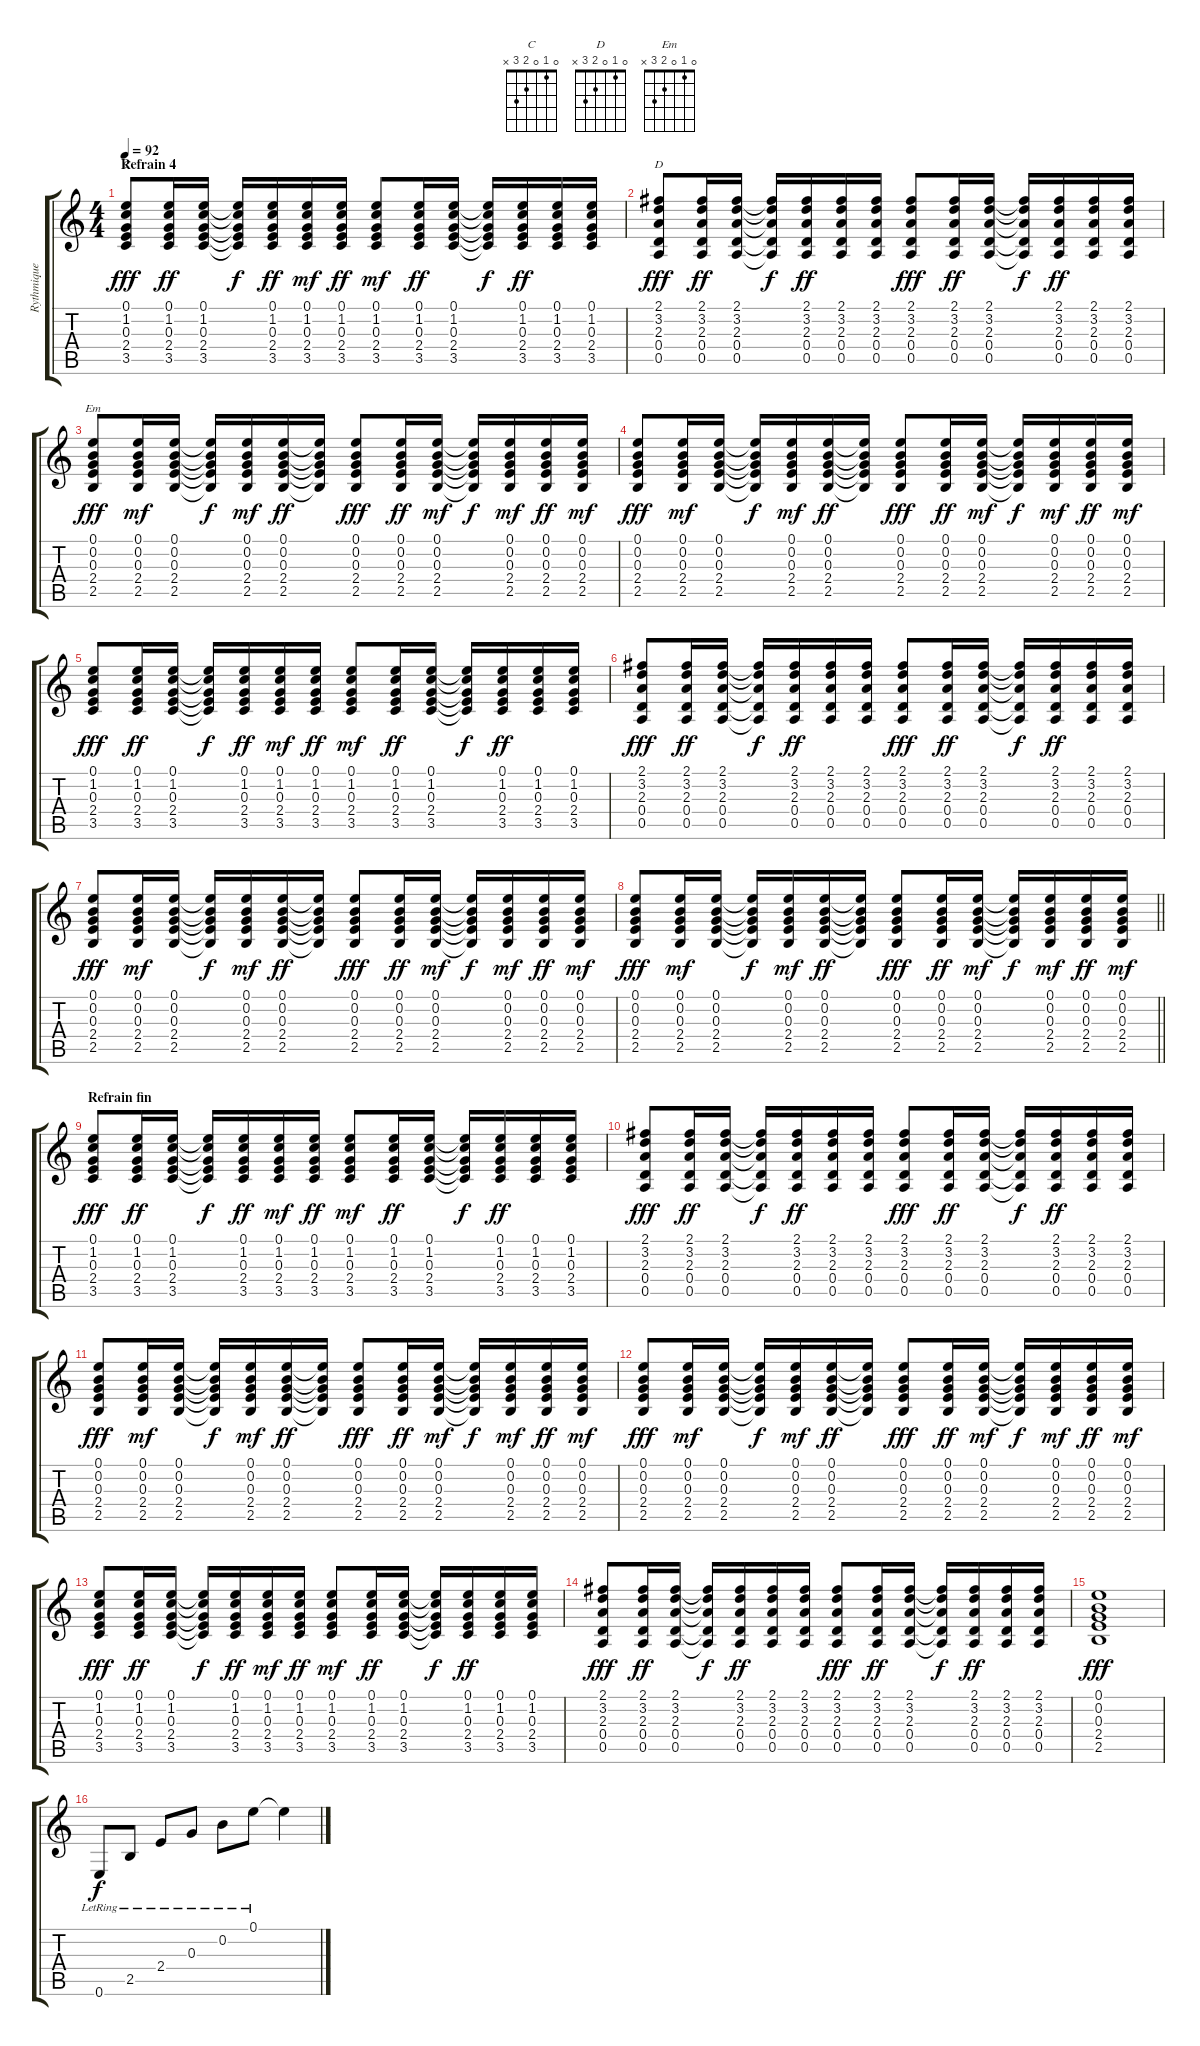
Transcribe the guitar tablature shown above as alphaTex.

\track ("Rythmique" "Rythmique") {instrument acousticguitarsteel}
\staff {score tabs}
\tuning (E4 B3 G3 D3 A2 E2) {hide}
\chord ("C" 0 1 0 2 3 x)
\chord ("D" 0 1 0 2 3 x)
\chord ("Em" 0 1 0 2 3 x)
\ts (4 4)
\section ("" "Refrain 4")
\tempo 92
\clef g2
\ks c
(0.1 1.2 0.3 2.4 3.5).8{ch "C" dy fff} (0.1 1.2 0.3 2.4 3.5).16{dy ff} (0.1 1.2 0.3 2.4 3.5).16 (0.1{t} 1.2{t} 0.3{t} 2.4{t} 3.5{t}).16{dy f} (0.1 1.2 0.3 2.4 3.5).16{dy ff} (0.1 1.2 0.3 2.4 3.5).16{dy mf} (0.1 1.2 0.3 2.4 3.5).16{dy ff} (0.1 1.2 0.3 2.4 3.5).8{dy mf} (0.1 1.2 0.3 2.4 3.5).16{dy ff} (0.1 1.2 0.3 2.4 3.5).16 (0.1{t} 1.2{t} 0.3{t} 2.4{t} 3.5{t}).16{dy f} (0.1 1.2 0.3 2.4 3.5).16{dy ff} (0.1 1.2 0.3 2.4 3.5).16 (0.1 1.2 0.3 2.4 3.5).16 |
(2.1 3.2 2.3 0.4 0.5).8{ch "D" dy fff} (2.1 3.2 2.3 0.4 0.5).16{dy ff} (2.1 3.2 2.3 0.4 0.5).16 (2.1{t} 3.2{t} 2.3{t} 0.4{t} 0.5{t}).16{dy f} (2.1 3.2 2.3 0.4 0.5).16{dy ff} (2.1 3.2 2.3 0.4 0.5).16 (2.1 3.2 2.3 0.4 0.5).16 (2.1 3.2 2.3 0.4 0.5).8{dy fff} (2.1 3.2 2.3 0.4 0.5).16{dy ff} (2.1 3.2 2.3 0.4 0.5).16 (2.1{t} 3.2{t} 2.3{t} 0.4{t} 0.5{t}).16{dy f} (2.1 3.2 2.3 0.4 0.5).16{dy ff} (2.1 3.2 2.3 0.4 0.5).16 (2.1 3.2 2.3 0.4 0.5).16 |
(0.1 0.2 0.3 2.4 2.5).8{ch "Em" dy fff} (0.1 0.2 0.3 2.4 2.5).16{dy mf} (0.1 0.2 0.3 2.4 2.5).16 (0.1{t} 0.2{t} 0.3{t} 2.4{t} 2.5{t}).16{dy f} (0.1 0.2 0.3 2.4 2.5).16{dy mf} (0.1 0.2 0.3 2.4 2.5).16{dy ff} (0.1{t} 0.2{t} 0.3{t} 2.4{t} 2.5{t}).16 (0.1 0.2 0.3 2.4 2.5).8{dy fff} (0.1 0.2 0.3 2.4 2.5).16{dy ff} (0.1 0.2 0.3 2.4 2.5).16{dy mf} (0.1{t} 0.2{t} 0.3{t} 2.4{t} 2.5{t}).16{dy f} (0.1 0.2 0.3 2.4 2.5).16{dy mf} (0.1 0.2 0.3 2.4 2.5).16{dy ff} (0.1 0.2 0.3 2.4 2.5).16{dy mf} |
(0.1 0.2 0.3 2.4 2.5).8{dy fff} (0.1 0.2 0.3 2.4 2.5).16{dy mf} (0.1 0.2 0.3 2.4 2.5).16 (0.1{t} 0.2{t} 0.3{t} 2.4{t} 2.5{t}).16{dy f} (0.1 0.2 0.3 2.4 2.5).16{dy mf} (0.1 0.2 0.3 2.4 2.5).16{dy ff} (0.1{t} 0.2{t} 0.3{t} 2.4{t} 2.5{t}).16 (0.1 0.2 0.3 2.4 2.5).8{dy fff} (0.1 0.2 0.3 2.4 2.5).16{dy ff} (0.1 0.2 0.3 2.4 2.5).16{dy mf} (0.1{t} 0.2{t} 0.3{t} 2.4{t} 2.5{t}).16{dy f} (0.1 0.2 0.3 2.4 2.5).16{dy mf} (0.1 0.2 0.3 2.4 2.5).16{dy ff} (0.1 0.2 0.3 2.4 2.5).16{dy mf} |
(0.1 1.2 0.3 2.4 3.5).8{dy fff} (0.1 1.2 0.3 2.4 3.5).16{dy ff} (0.1 1.2 0.3 2.4 3.5).16 (0.1{t} 1.2{t} 0.3{t} 2.4{t} 3.5{t}).16{dy f} (0.1 1.2 0.3 2.4 3.5).16{dy ff} (0.1 1.2 0.3 2.4 3.5).16{dy mf} (0.1 1.2 0.3 2.4 3.5).16{dy ff} (0.1 1.2 0.3 2.4 3.5).8{dy mf} (0.1 1.2 0.3 2.4 3.5).16{dy ff} (0.1 1.2 0.3 2.4 3.5).16 (0.1{t} 1.2{t} 0.3{t} 2.4{t} 3.5{t}).16{dy f} (0.1 1.2 0.3 2.4 3.5).16{dy ff} (0.1 1.2 0.3 2.4 3.5).16 (0.1 1.2 0.3 2.4 3.5).16 |
(2.1 3.2 2.3 0.4 0.5).8{dy fff} (2.1 3.2 2.3 0.4 0.5).16{dy ff} (2.1 3.2 2.3 0.4 0.5).16 (2.1{t} 3.2{t} 2.3{t} 0.4{t} 0.5{t}).16{dy f} (2.1 3.2 2.3 0.4 0.5).16{dy ff} (2.1 3.2 2.3 0.4 0.5).16 (2.1 3.2 2.3 0.4 0.5).16 (2.1 3.2 2.3 0.4 0.5).8{dy fff} (2.1 3.2 2.3 0.4 0.5).16{dy ff} (2.1 3.2 2.3 0.4 0.5).16 (2.1{t} 3.2{t} 2.3{t} 0.4{t} 0.5{t}).16{dy f} (2.1 3.2 2.3 0.4 0.5).16{dy ff} (2.1 3.2 2.3 0.4 0.5).16 (2.1 3.2 2.3 0.4 0.5).16 |
(0.1 0.2 0.3 2.4 2.5).8{dy fff} (0.1 0.2 0.3 2.4 2.5).16{dy mf} (0.1 0.2 0.3 2.4 2.5).16 (0.1{t} 0.2{t} 0.3{t} 2.4{t} 2.5{t}).16{dy f} (0.1 0.2 0.3 2.4 2.5).16{dy mf} (0.1 0.2 0.3 2.4 2.5).16{dy ff} (0.1{t} 0.2{t} 0.3{t} 2.4{t} 2.5{t}).16 (0.1 0.2 0.3 2.4 2.5).8{dy fff} (0.1 0.2 0.3 2.4 2.5).16{dy ff} (0.1 0.2 0.3 2.4 2.5).16{dy mf} (0.1{t} 0.2{t} 0.3{t} 2.4{t} 2.5{t}).16{dy f} (0.1 0.2 0.3 2.4 2.5).16{dy mf} (0.1 0.2 0.3 2.4 2.5).16{dy ff} (0.1 0.2 0.3 2.4 2.5).16{dy mf} |
\barLineRight lightlight
(0.1 0.2 0.3 2.4 2.5).8{dy fff} (0.1 0.2 0.3 2.4 2.5).16{dy mf} (0.1 0.2 0.3 2.4 2.5).16 (0.1{t} 0.2{t} 0.3{t} 2.4{t} 2.5{t}).16{dy f} (0.1 0.2 0.3 2.4 2.5).16{dy mf} (0.1 0.2 0.3 2.4 2.5).16{dy ff} (0.1{t} 0.2{t} 0.3{t} 2.4{t} 2.5{t}).16 (0.1 0.2 0.3 2.4 2.5).8{dy fff} (0.1 0.2 0.3 2.4 2.5).16{dy ff} (0.1 0.2 0.3 2.4 2.5).16{dy mf} (0.1{t} 0.2{t} 0.3{t} 2.4{t} 2.5{t}).16{dy f} (0.1 0.2 0.3 2.4 2.5).16{dy mf} (0.1 0.2 0.3 2.4 2.5).16{dy ff} (0.1 0.2 0.3 2.4 2.5).16{dy mf} |
\section ("" "Refrain fin")
(0.1 1.2 0.3 2.4 3.5).8{dy fff} (0.1 1.2 0.3 2.4 3.5).16{dy ff} (0.1 1.2 0.3 2.4 3.5).16 (0.1{t} 1.2{t} 0.3{t} 2.4{t} 3.5{t}).16{dy f} (0.1 1.2 0.3 2.4 3.5).16{dy ff} (0.1 1.2 0.3 2.4 3.5).16{dy mf} (0.1 1.2 0.3 2.4 3.5).16{dy ff} (0.1 1.2 0.3 2.4 3.5).8{dy mf} (0.1 1.2 0.3 2.4 3.5).16{dy ff} (0.1 1.2 0.3 2.4 3.5).16 (0.1{t} 1.2{t} 0.3{t} 2.4{t} 3.5{t}).16{dy f} (0.1 1.2 0.3 2.4 3.5).16{dy ff} (0.1 1.2 0.3 2.4 3.5).16 (0.1 1.2 0.3 2.4 3.5).16 |
(2.1 3.2 2.3 0.4 0.5).8{dy fff} (2.1 3.2 2.3 0.4 0.5).16{dy ff} (2.1 3.2 2.3 0.4 0.5).16 (2.1{t} 3.2{t} 2.3{t} 0.4{t} 0.5{t}).16{dy f} (2.1 3.2 2.3 0.4 0.5).16{dy ff} (2.1 3.2 2.3 0.4 0.5).16 (2.1 3.2 2.3 0.4 0.5).16 (2.1 3.2 2.3 0.4 0.5).8{dy fff} (2.1 3.2 2.3 0.4 0.5).16{dy ff} (2.1 3.2 2.3 0.4 0.5).16 (2.1{t} 3.2{t} 2.3{t} 0.4{t} 0.5{t}).16{dy f} (2.1 3.2 2.3 0.4 0.5).16{dy ff} (2.1 3.2 2.3 0.4 0.5).16 (2.1 3.2 2.3 0.4 0.5).16 |
(0.1 0.2 0.3 2.4 2.5).8{dy fff} (0.1 0.2 0.3 2.4 2.5).16{dy mf} (0.1 0.2 0.3 2.4 2.5).16 (0.1{t} 0.2{t} 0.3{t} 2.4{t} 2.5{t}).16{dy f} (0.1 0.2 0.3 2.4 2.5).16{dy mf} (0.1 0.2 0.3 2.4 2.5).16{dy ff} (0.1{t} 0.2{t} 0.3{t} 2.4{t} 2.5{t}).16 (0.1 0.2 0.3 2.4 2.5).8{dy fff} (0.1 0.2 0.3 2.4 2.5).16{dy ff} (0.1 0.2 0.3 2.4 2.5).16{dy mf} (0.1{t} 0.2{t} 0.3{t} 2.4{t} 2.5{t}).16{dy f} (0.1 0.2 0.3 2.4 2.5).16{dy mf} (0.1 0.2 0.3 2.4 2.5).16{dy ff} (0.1 0.2 0.3 2.4 2.5).16{dy mf} |
(0.1 0.2 0.3 2.4 2.5).8{dy fff} (0.1 0.2 0.3 2.4 2.5).16{dy mf} (0.1 0.2 0.3 2.4 2.5).16 (0.1{t} 0.2{t} 0.3{t} 2.4{t} 2.5{t}).16{dy f} (0.1 0.2 0.3 2.4 2.5).16{dy mf} (0.1 0.2 0.3 2.4 2.5).16{dy ff} (0.1{t} 0.2{t} 0.3{t} 2.4{t} 2.5{t}).16 (0.1 0.2 0.3 2.4 2.5).8{dy fff} (0.1 0.2 0.3 2.4 2.5).16{dy ff} (0.1 0.2 0.3 2.4 2.5).16{dy mf} (0.1{t} 0.2{t} 0.3{t} 2.4{t} 2.5{t}).16{dy f} (0.1 0.2 0.3 2.4 2.5).16{dy mf} (0.1 0.2 0.3 2.4 2.5).16{dy ff} (0.1 0.2 0.3 2.4 2.5).16{dy mf} |
(0.1 1.2 0.3 2.4 3.5).8{dy fff} (0.1 1.2 0.3 2.4 3.5).16{dy ff} (0.1 1.2 0.3 2.4 3.5).16 (0.1{t} 1.2{t} 0.3{t} 2.4{t} 3.5{t}).16{dy f} (0.1 1.2 0.3 2.4 3.5).16{dy ff} (0.1 1.2 0.3 2.4 3.5).16{dy mf} (0.1 1.2 0.3 2.4 3.5).16{dy ff} (0.1 1.2 0.3 2.4 3.5).8{dy mf} (0.1 1.2 0.3 2.4 3.5).16{dy ff} (0.1 1.2 0.3 2.4 3.5).16 (0.1{t} 1.2{t} 0.3{t} 2.4{t} 3.5{t}).16{dy f} (0.1 1.2 0.3 2.4 3.5).16{dy ff} (0.1 1.2 0.3 2.4 3.5).16 (0.1 1.2 0.3 2.4 3.5).16 |
(2.1 3.2 2.3 0.4 0.5).8{dy fff} (2.1 3.2 2.3 0.4 0.5).16{dy ff} (2.1 3.2 2.3 0.4 0.5).16 (2.1{t} 3.2{t} 2.3{t} 0.4{t} 0.5{t}).16{dy f} (2.1 3.2 2.3 0.4 0.5).16{dy ff} (2.1 3.2 2.3 0.4 0.5).16 (2.1 3.2 2.3 0.4 0.5).16 (2.1 3.2 2.3 0.4 0.5).8{dy fff} (2.1 3.2 2.3 0.4 0.5).16{dy ff} (2.1 3.2 2.3 0.4 0.5).16 (2.1{t} 3.2{t} 2.3{t} 0.4{t} 0.5{t}).16{dy f} (2.1 3.2 2.3 0.4 0.5).16{dy ff} (2.1 3.2 2.3 0.4 0.5).16 (2.1 3.2 2.3 0.4 0.5).16 |
(0.1 0.2 0.3 2.4 2.5).1{dy fff} |
0.6{lr}.8{dy f} 2.5{lr}.8 2.4{lr}.8 0.3{lr}.8 0.2{lr}.8 0.1{lr}.8 0.1{t}.4
